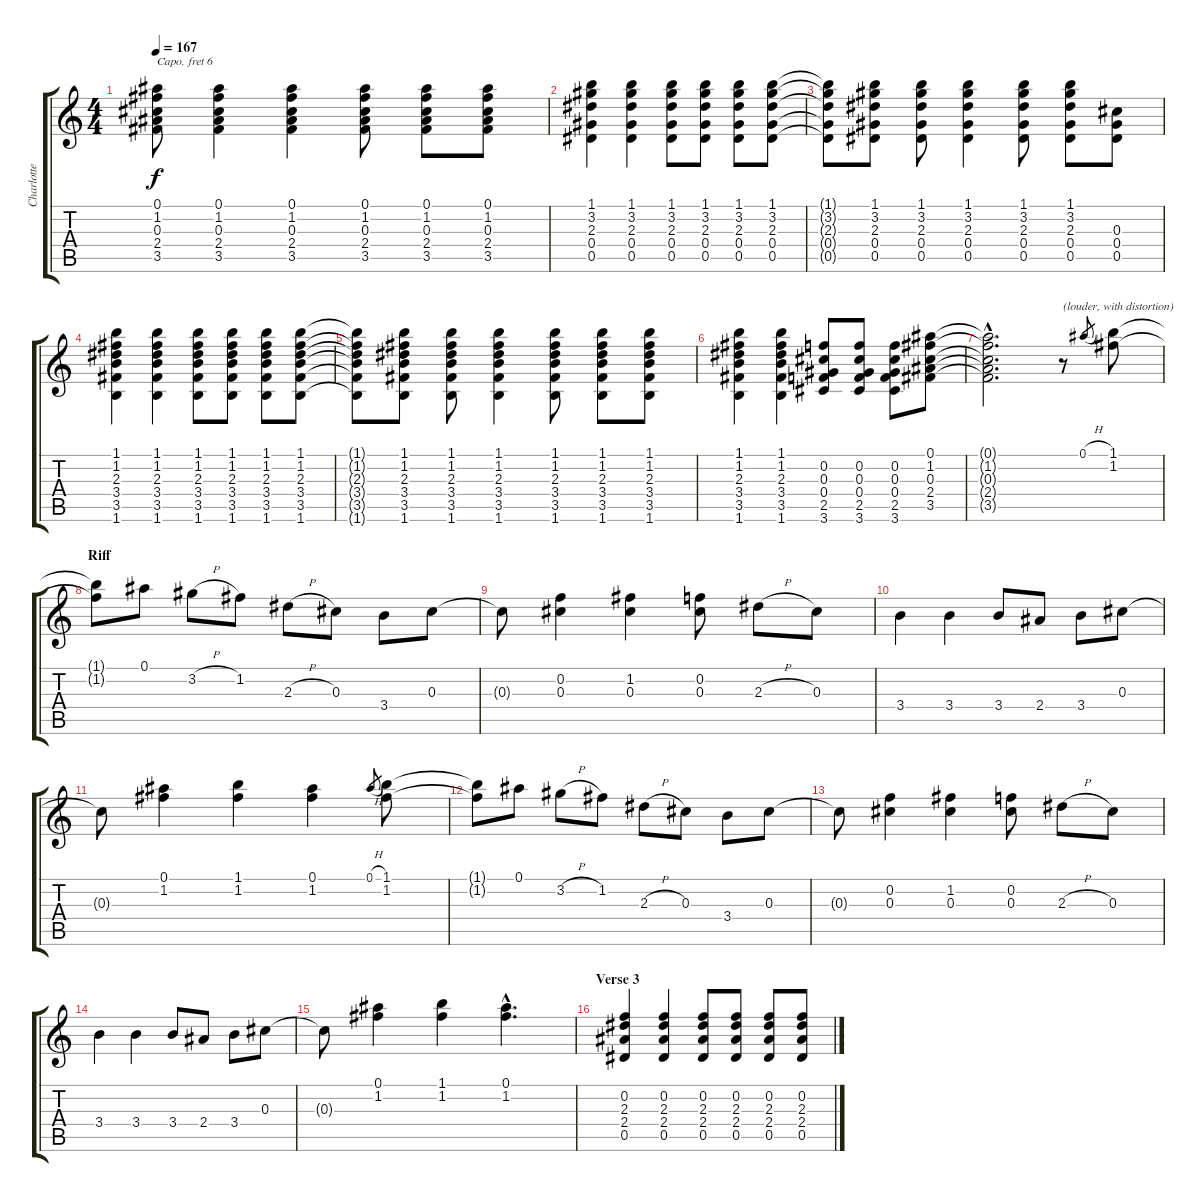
\track ("Charlotte Hatherley" "Charlotte ") {instrument electricguitarclean}
\staff {score tabs}
\capo 6
\tuning (E4 B3 G3 D3 A2 E2) {hide}
\ts (4 4)
\tempo 167
\clef g2
\ks c
(0.1{t} 1.2{t} 0.3{t} 2.4{t} 3.5{t}).8{dy f} (0.1 1.2 0.3 2.4 3.5).4 (0.1 1.2 0.3 2.4 3.5).4 (0.1 1.2 0.3 2.4 3.5).8 (0.1 1.2 0.3 2.4 3.5).8 (0.1 1.2 0.3 2.4 3.5).8 |
(1.1 3.2 2.3 0.4 0.5).4 (1.1 3.2 2.3 0.4 0.5).4 (1.1 3.2 2.3 0.4 0.5).8 (1.1 3.2 2.3 0.4 0.5).8 (1.1 3.2 2.3 0.4 0.5).8 (1.1 3.2 2.3 0.4 0.5).8 |
(1.1{t} 3.2{t} 2.3{t} 0.4{t} 0.5{t}).8 (1.1 3.2 2.3 0.4 0.5).8 (1.1 3.2 2.3 0.4 0.5).8 (1.1 3.2 2.3 0.4 0.5).4 (1.1 3.2 2.3 0.4 0.5).8 (1.1 3.2 2.3 0.4 0.5).8 (0.3 0.4 0.5).8 |
(1.1 1.2 2.3 3.4 3.5 1.6).4 (1.1 1.2 2.3 3.4 3.5 1.6).4 (1.1 1.2 2.3 3.4 3.5 1.6).8 (1.1 1.2 2.3 3.4 3.5 1.6).8 (1.1 1.2 2.3 3.4 3.5 1.6).8 (1.1 1.2 2.3 3.4 3.5 1.6).8 |
(1.1{t} 1.2{t} 2.3{t} 3.4{t} 3.5{t} 1.6{t}).8 (1.1 1.2 2.3 3.4 3.5 1.6).8 (1.1 1.2 2.3 3.4 3.5 1.6).8 (1.1 1.2 2.3 3.4 3.5 1.6).4 (1.1 1.2 2.3 3.4 3.5 1.6).8 (1.1 1.2 2.3 3.4 3.5 1.6).8 (1.1 1.2 2.3 3.4 3.5 1.6).8 |
(1.1 1.2 2.3 3.4 3.5 1.6).4 (1.1 1.2 2.3 3.4 3.5 1.6).4 (0.2 0.3 0.4 2.5 3.6).8 (0.2 0.3 0.4 2.5 3.6).8 (0.2 0.3 0.4 2.5 3.6).8 (0.1 1.2 0.3 2.4 3.5).8 |
(0.1{hac t} 1.2{hac t} 0.3{hac t} 2.4{hac t} 3.5{hac t}).2{d} r.8{txt "(louder, with distortion)"} 0.1{h}.8{gr} (1.1 1.2).8{volume 15 instrument distortionguitar} |
\section ("" "Riff")
(1.1{t} 1.2{t}).8 0.1.8 3.2{h}.8 1.2.8 2.3{h}.8 0.3.8 3.4.8 0.3.8 |
0.3{t}.8 (0.2 0.3).4 (1.2 0.3).4 (0.2 0.3).8 2.3{h}.8 0.3.8 |
3.4.4 3.4.4 3.4.8 2.4.8 3.4.8 0.3.8 |
0.3{t}.8 (0.1 1.2).4 (1.1 1.2).4 (0.1 1.2).4 0.1{h}.8{gr} (1.1 1.2).8 |
(1.1{t} 1.2{t}).8 0.1.8 3.2{h}.8 1.2.8 2.3{h}.8 0.3.8 3.4.8 0.3.8 |
0.3{t}.8 (0.2 0.3).4 (1.2 0.3).4 (0.2 0.3).8 2.3{h}.8 0.3.8 |
3.4.4 3.4.4 3.4.8 2.4.8 3.4.8 0.3.8 |
0.3{t}.8 (0.1 1.2).4 (1.1 1.2).4 (0.1{hac} 1.2{hac}).4{d} |
\section ("" "Verse 3")
(0.2 2.3 2.4 0.5).4{volume 10 instrument overdrivenguitar} (0.2 2.3 2.4 0.5).4 (0.2 2.3 2.4 0.5).8 (0.2 2.3 2.4 0.5).8 (0.2 2.3 2.4 0.5).8 (0.2 2.3 2.4 0.5).8
